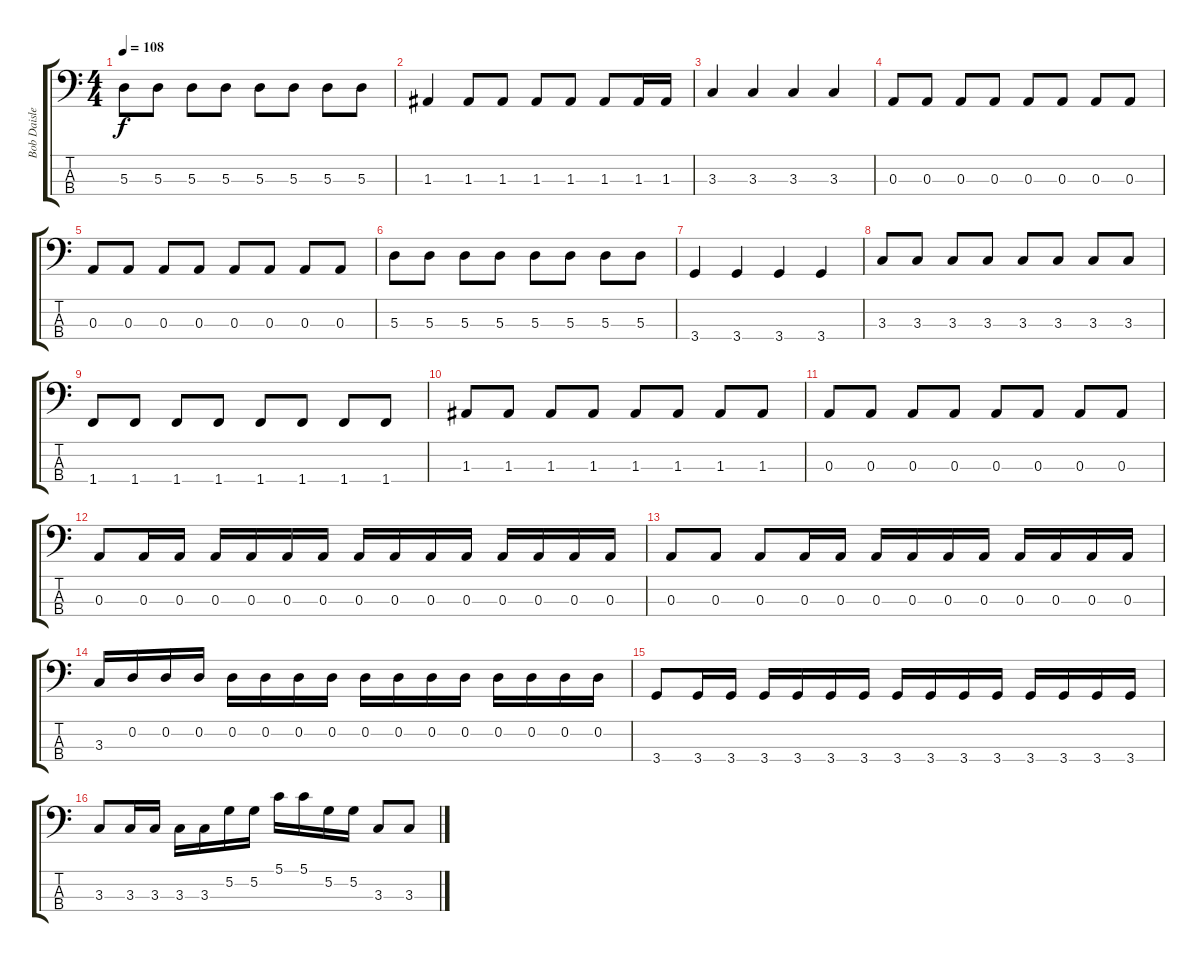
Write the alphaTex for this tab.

\track ("Bob Daisley" "Bob Daisle") {instrument electricbassfinger}
\staff {score tabs}
\tuning (G2 D2 A1 E1) {hide}
\ts (4 4)
\tempo 108
\clef f4
\ks c
5.3.8{dy f} 5.3.8 5.3.8 5.3.8 5.3.8 5.3.8 5.3.8 5.3.8 |
1.3.4 1.3.8 1.3.8 1.3.8 1.3.8 1.3.8 1.3.16 1.3.16 |
3.3.4 3.3.4 3.3.4 3.3.4 |
0.3.8 0.3.8 0.3.8 0.3.8 0.3.8 0.3.8 0.3.8 0.3.8 |
0.3.8 0.3.8 0.3.8 0.3.8 0.3.8 0.3.8 0.3.8 0.3.8 |
5.3.8 5.3.8 5.3.8 5.3.8 5.3.8 5.3.8 5.3.8 5.3.8 |
3.4.4 3.4.4 3.4.4 3.4.4 |
3.3.8 3.3.8 3.3.8 3.3.8 3.3.8 3.3.8 3.3.8 3.3.8 |
1.4.8 1.4.8 1.4.8 1.4.8 1.4.8 1.4.8 1.4.8 1.4.8 |
1.3.8 1.3.8 1.3.8 1.3.8 1.3.8 1.3.8 1.3.8 1.3.8 |
0.3.8 0.3.8 0.3.8 0.3.8 0.3.8 0.3.8 0.3.8 0.3.8 |
0.3.8 0.3.16 0.3.16 0.3.16 0.3.16 0.3.16 0.3.16 0.3.16 0.3.16 0.3.16 0.3.16 0.3.16 0.3.16 0.3.16 0.3.16 |
0.3.8 0.3.8 0.3.8 0.3.16 0.3.16 0.3.16 0.3.16 0.3.16 0.3.16 0.3.16 0.3.16 0.3.16 0.3.16 |
3.3.16 0.2.16 0.2.16 0.2.16 0.2.16 0.2.16 0.2.16 0.2.16 0.2.16 0.2.16 0.2.16 0.2.16 0.2.16 0.2.16 0.2.16 0.2.16 |
3.4.8 3.4.16 3.4.16 3.4.16 3.4.16 3.4.16 3.4.16 3.4.16 3.4.16 3.4.16 3.4.16 3.4.16 3.4.16 3.4.16 3.4.16 |
3.3.8 3.3.16 3.3.16 3.3.16 3.3.16 5.2.16 5.2.16 5.1.16 5.1.16 5.2.16 5.2.16 3.3.8 3.3.8
